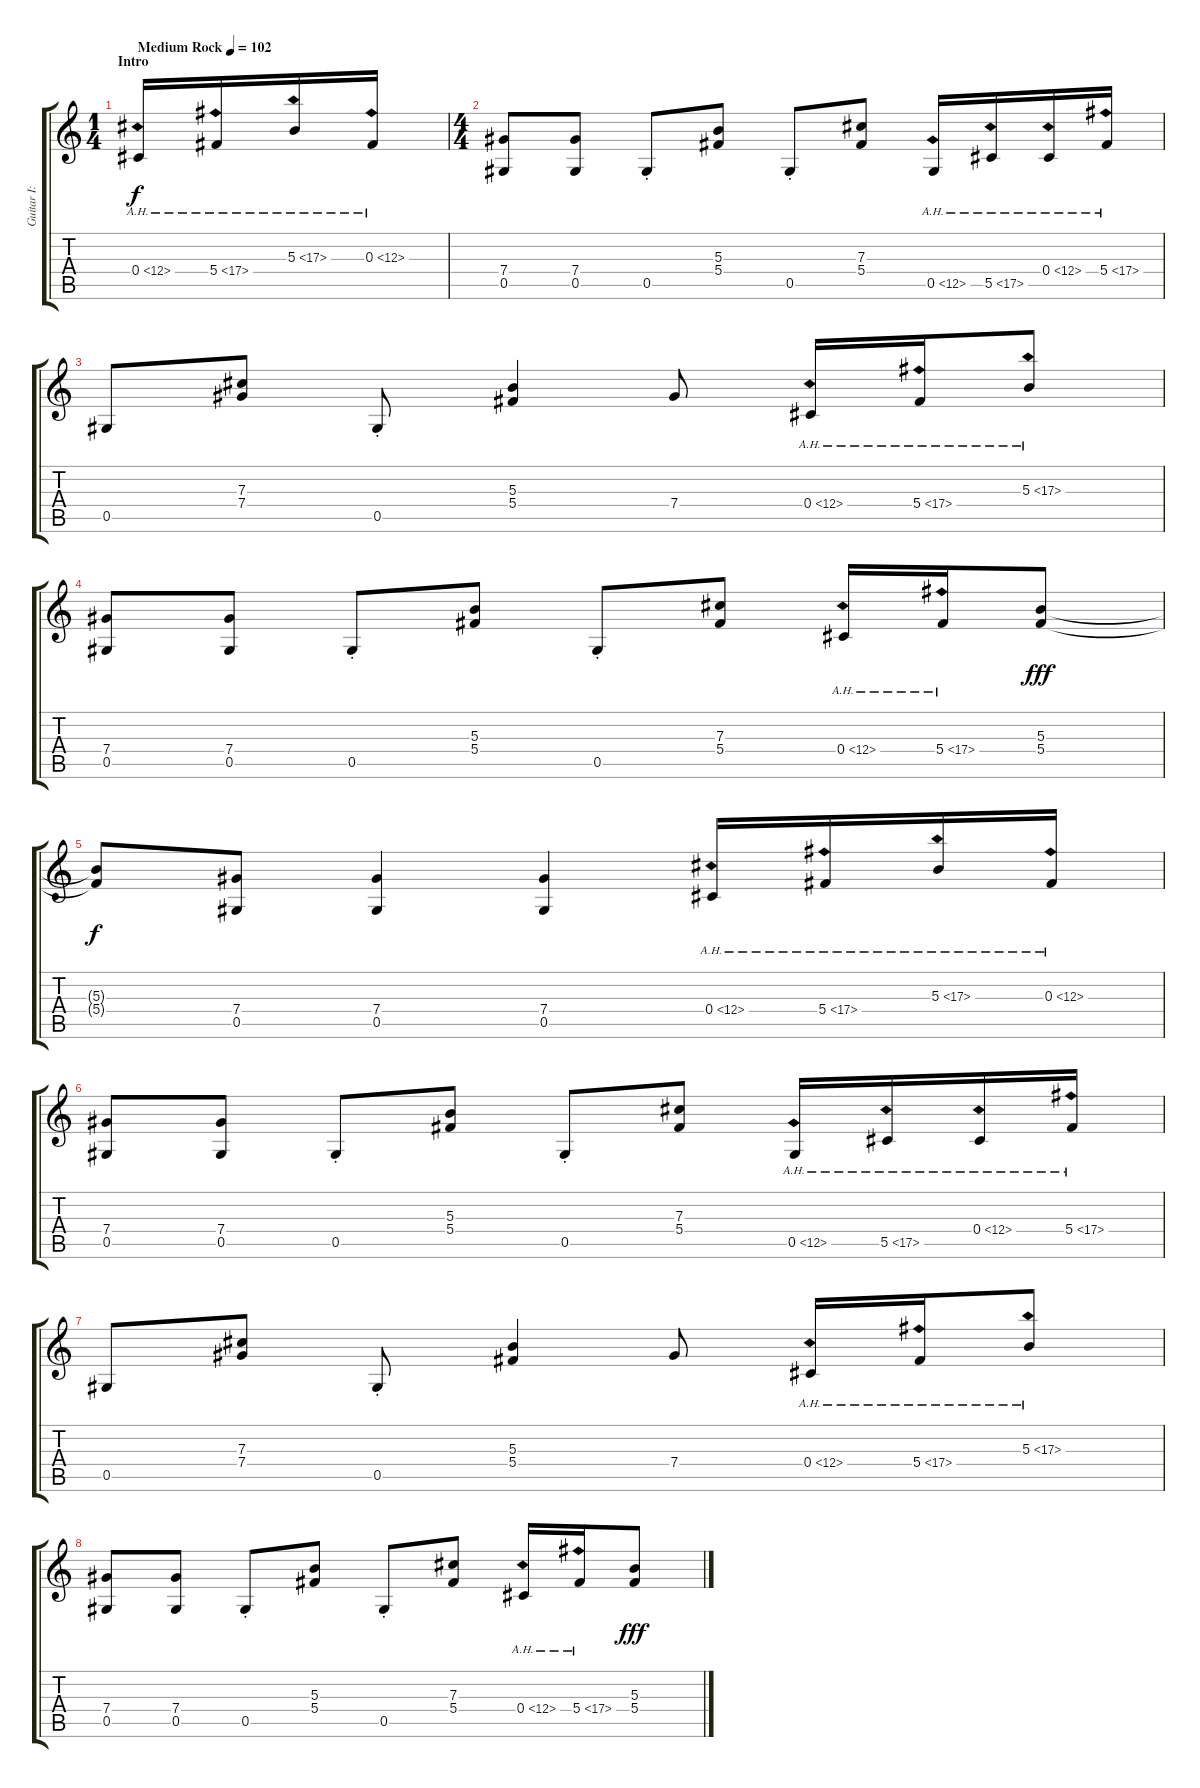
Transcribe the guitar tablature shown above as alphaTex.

\track ("Guitar I: IommI" "Guitar I: ") {instrument distortionguitar}
\staff {score tabs}
\tuning (Eb4 Bb3 Gb3 Db3 Ab2 Eb2) {hide}
\ts (1 4)
\section ("" "Intro")
\tempo (102 "Medium Rock")
\clef g2
\ks c
0.4{ah 12}.16{dy f instrument distortionguitar} 5.4{ah 12}.16 5.3{ah 12}.16 0.3{ah 12}.16 |
\ts (4 4)
(7.4 0.5).8 (7.4 0.5).8 0.5{st}.8 (5.3 5.4).8 0.5{st}.8 (7.3 5.4).8 0.5{ah 12}.16 5.5{ah 12}.16 0.4{ah 12}.16 5.4{ah 12}.16 |
0.5.8 (7.3 7.4).8 0.5{st}.8 (5.3 5.4).4 7.4.8 0.4{ah 12}.16 5.4{ah 12}.16 5.3{ah 12}.8 |
(7.4 0.5).8 (7.4 0.5).8 0.5{st}.8 (5.3 5.4).8 0.5{st}.8 (7.3 5.4).8 0.4{ah 12}.16 5.4{ah 12}.16 (5.3 5.4).8{dy fff} |
(5.3{t} 5.4{t}).8{dy f} (7.4 0.5).8 (7.4 0.5).4 (7.4 0.5).4 0.4{ah 12}.16 5.4{ah 12}.16 5.3{ah 12}.16 0.3{ah 12}.16 |
(7.4 0.5).8 (7.4 0.5).8 0.5{st}.8 (5.3 5.4).8 0.5{st}.8 (7.3 5.4).8 0.5{ah 12}.16 5.5{ah 12}.16 0.4{ah 12}.16 5.4{ah 12}.16 |
0.5.8 (7.3 7.4).8 0.5{st}.8 (5.3 5.4).4 7.4.8 0.4{ah 12}.16 5.4{ah 12}.16 5.3{ah 12}.8 |
(7.4 0.5).8 (7.4 0.5).8 0.5{st}.8 (5.3 5.4).8 0.5{st}.8 (7.3 5.4).8 0.4{ah 12}.16 5.4{ah 12}.16 (5.3 5.4).8{dy fff}
